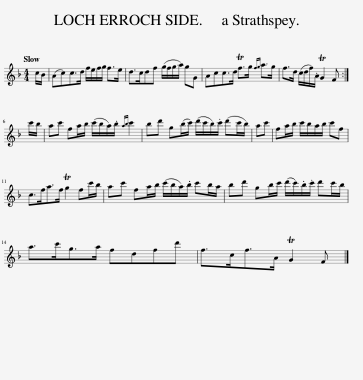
X:1
L:1/8
Q:1/4=120
M:4/4
I:linebreak $
K:F
V:1 treble
V:1
 c/B/ | (Ac)c>d f/e/f/g/ f>e | d>cdf (g/f/g/a/) gG | Acc>d Tf>g{fg} a>g | f>d (c/d/f/).A/ TG2 F :|$ %5
 c'/b/ | ac' fa/b/ (c'/b/a/).b/{ab} c'2 | bd' g(b/c'/) (d'/c'/b/).c'/ (d'c'/b/) | ac' | fa/b/ c'/b/a/b/ c'f |$ %10
 c>fa>f Tg2 fc'/b/ | ac' fa/b/ (c'/b/a/).b/ c'b/a/ | bd' gb/c'/ (d'/c'/).b/.c'/ d'c'/b/ |$ a>c'g>a fdfd' | f>cf>A TG2 F |] %15
